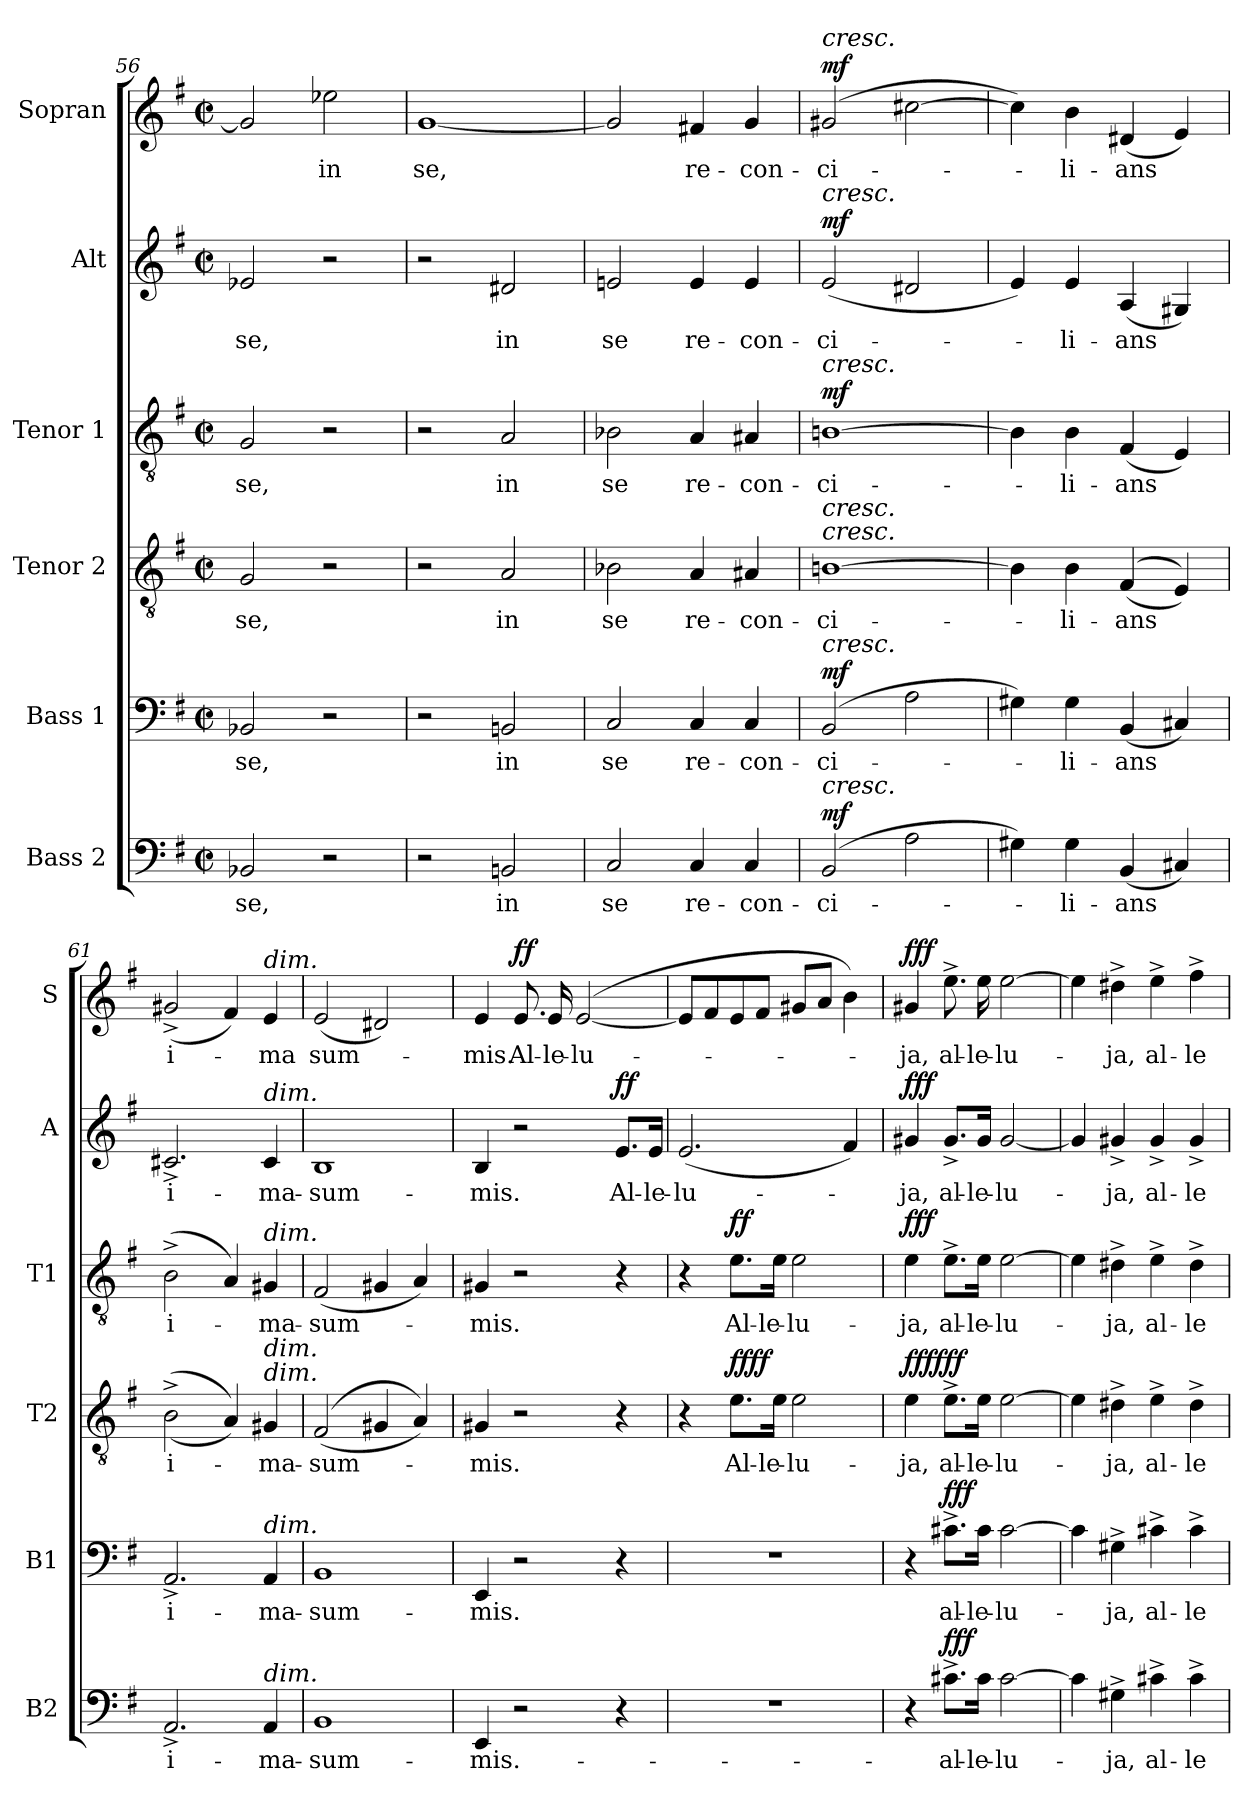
**kern	**text	**dynam	**kern	**text	**dynam	**kern	**text	**dynam	**kern	**text	**dynam	**kern	**text	**dynam	**kern	**text	**dynam
*part6	*part6	*part6	*part5	*part5	*part5	*part4	*part4	*part4	*part3	*part3	*part3	*part2	*part2	*part2	*part1	*part1	*part1
*staff6	*staff6	*staff6	*staff5	*staff5	*staff5	*staff4	*staff4	*staff4	*staff3	*staff3	*staff3	*staff2	*staff2	*staff2	*staff1	*staff1	*staff1
*I"Bass 2	*	*	*I"Bass 1	*	*	*I"Tenor 2	*	*	*I"Tenor 1	*	*	*I"Alt	*	*	*I"Sopran	*	*
*I'B2	*	*	*I'B1	*	*	*I'T2	*	*	*I'T1	*	*	*I'A	*	*	*I'S	*	*
*clefF4	*	*	*clefF4	*	*	*clefGv2	*	*	*clefGv2	*	*	*clefG2	*	*	*clefG2	*	*
*k[f#]	*	*	*k[f#]	*	*	*k[f#]	*	*	*k[f#]	*	*	*k[f#]	*	*	*k[f#]	*	*
*G:	*	*	*G:	*	*	*G:	*	*	*G:	*	*	*G:	*	*	*G:	*	*
*M2/2	*	*	*M2/2	*	*	*M2/2	*	*	*M2/2	*	*	*M2/2	*	*	*M2/2	*	*
*met(c|)	*	*	*met(c|)	*	*	*met(c|)	*	*	*met(c|)	*	*	*met(c|)	*	*	*met(c|)	*	*
=56	=56	=56	=56	=56	=56	=56	=56	=56	=56	=56	=56	=56	=56	=56	=56	=56	=56
!	!LO:LY:b	!	!	!LO:LY:b	!	!	!LO:LY:b	!	!	!LO:LY:b	!	!	!LO:LY:b	!	!	!	!
2BB-X/	se,	.	2BB-X/	se,	.	2G/	se,	.	2G/	se,	.	2e-X/	se,	.	2g/]	.	.
!	!	!	!	!	!	!	!	!	!	!	!	!	!	!	!	!LO:LY:b	!
2r	.	.	2r	.	.	2r	.	.	2r	.	.	2r	.	.	2ee-X\	in	.
=57	=57	=57	=57	=57	=57	=57	=57	=57	=57	=57	=57	=57	=57	=57	=57	=57	=57
!	!	!	!	!	!	!	!	!	!	!	!	!	!	!	!	!LO:LY:b	!
2r	.	.	2r	.	.	2r	.	.	2r	.	.	2r	.	.	[1g	se,	.
!	!LO:LY:b	!	!	!LO:LY:b	!	!	!LO:LY:b	!	!	!LO:LY:b	!	!	!LO:LY:b	!	!	!	!
2BBn/	in	.	2BBn/	in	.	2A/	in	.	2A/	in	.	2d#X/	in	.	.	.	.
=58	=58	=58	=58	=58	=58	=58	=58	=58	=58	=58	=58	=58	=58	=58	=58	=58	=58
!	!LO:LY:b	!	!	!LO:LY:b	!	!	!LO:LY:b	!	!	!LO:LY:b	!	!	!LO:LY:b	!	!	!	!
2C/	se	.	2C/	se	.	2B-X\	se	.	2B-X\	se	.	2en/	se	.	2g/]	.	.
!	!LO:LY:b	!	!	!LO:LY:b	!	!	!LO:LY:b	!	!	!LO:LY:b	!	!	!LO:LY:b	!	!	!LO:LY:b	!
4C/	re-	.	4C/	re-	.	4A/	re-	.	4A/	re-	.	4e/	re-	.	4f#X/	re-	.
!	!LO:LY:b	!	!	!LO:LY:b	!	!	!LO:LY:b	!	!	!LO:LY:b	!	!	!LO:LY:b	!	!	!LO:LY:b	!
4C/	-con-	.	4C/	-con-	.	4A#X/	-con-	.	4A#X/	-con-	.	4e/	-con-	.	4g/	-con-	.
=59	=59	=59	=59	=59	=59	=59	=59	=59	=59	=59	=59	=59	=59	=59	=59	=59	=59
!	!	!	!	!	!	!	!	!	!	!	!	!	!	!	!LO:TX:a:i:t=cresc.	!	!
!	!	!	!	!	!	!	!	!	!	!	!	!LO:TX:a:i:t=cresc.	!	!	!	!	!
!	!	!	!	!	!	!	!	!	!LO:TX:a:i:t=cresc.	!	!	!	!	!	!	!	!
!	!	!	!	!	!	!LO:TX:a:i:t=cresc.	!	!	!	!	!	!	!	!	!	!	!
!	!	!	!	!	!	!LO:TX:a:i:t=cresc.	!	!	!	!	!	!	!	!	!	!	!
!	!	!	!LO:TX:a:i:t=cresc.	!	!	!	!	!	!	!	!	!	!	!	!	!	!
!LO:TX:a:i:t=cresc.	!	!	!	!	!	!	!	!	!	!	!	!	!	!	!	!	!
!	!LO:LY:b	!LO:DY:b	!	!LO:LY:b	!LO:DY:b	!	!LO:LY:b	!LO:DY:b	!	!LO:LY:b	!	!	!LO:LY:b	!	!	!LO:LY:b	!
!	!	!	!	!	!	!	!	!LO:DY:n=1:b	!	!	!LO:DY:b	!	!	!LO:DY:b	!	!	!LO:DY:a
(<2BB/	-ci-	mf	(<2BB/	-ci-	mf	[1Bn	-ci-	mf mf	[1Bn	-ci-	mf	(<2e/	-ci-	mf	(>2g#X/	-ci-	mf
2A\	.	.	2A\	.	.	.	.	.	.	.	.	2d#X/	.	.	[2cc#X\	.	.
=60	=60	=60	=60	=60	=60	=60	=60	=60	=60	=60	=60	=60	=60	=60	=60	=60	=60
4G#X\)	.	.	4G#X\)	.	.	4B\]	.	.	4B\]	.	.	4e/)	.	.	4cc#\])	.	.
!	!LO:LY:b	!	!	!LO:LY:b	!	!	!LO:LY:b	!	!	!LO:LY:b	!	!	!LO:LY:b	!	!	!LO:LY:b	!
4G#\	-li-	.	4G#\	-li-	.	4B\	-li-	.	4B\	-li-	.	4e/	-li-	.	4b\	-li-	.
!	!LO:LY:b	!	!	!LO:LY:b	!	!	!LO:LY:b	!	!	!LO:LY:b	!	!	!LO:LY:b	!	!	!LO:LY:b	!
(<4BB/	-ans	.	(<4BB/	-ans	.	(<(<4F#/	-ans	.	(<4F#/	-ans	.	(<4A/	-ans	.	(<4d#X/	-ans	.
4C#X/)	.	.	4C#X/)	.	.	4E/))	.	.	4E/)	.	.	4G#X/)	.	.	4e/)	.	.
=61	=61	=61	=61	=61	=61	=61	=61	=61	=61	=61	=61	=61	=61	=61	=61	=61	=61
!	!LO:LY:b	!	!	!LO:LY:b	!	!	!LO:LY:b	!	!	!LO:LY:b	!	!	!LO:LY:b	!	!	!LO:LY:b	!
2.AA^/	i-	.	2.AA^/	i-	.	(>(>2B^\	i-	.	(>2B^\	i-	.	2.c#X^/	i-	.	(<2g#X^/	i-	.
.	.	.	.	.	.	4A/))	.	.	4A/)	.	.	.	.	.	4f#/)	.	.
!	!	!	!	!	!	!	!	!	!	!	!	!	!	!	!LO:TX:a:i:t=dim.	!	!
!	!	!	!	!	!	!	!	!	!	!	!	!LO:TX:a:i:t=dim.	!	!	!	!	!
!	!	!	!	!	!	!	!	!	!LO:TX:a:i:t=dim.	!	!	!	!	!	!	!	!
!	!	!	!	!	!	!LO:TX:a:i:t=dim.	!	!	!	!	!	!	!	!	!	!	!
!	!	!	!	!	!	!LO:TX:a:i:t=dim.	!	!	!	!	!	!	!	!	!	!	!
!	!	!	!LO:TX:a:i:t=dim.	!	!	!	!	!	!	!	!	!	!	!	!	!	!
!LO:TX:a:i:t=dim.	!	!	!	!	!	!	!	!	!	!	!	!	!	!	!	!	!
!	!LO:LY:b	!	!	!LO:LY:b	!	!	!LO:LY:b	!	!	!LO:LY:b	!	!	!LO:LY:b	!	!	!LO:LY:b	!
4AA/	-ma-	.	4AA/	-ma-	.	4G#X/	-ma-	.	4G#X/	-ma-	.	4c#/	-ma-	.	4e/	-ma	.
!!LO:PB:g=z
=62	=62	=62	=62	=62	=62	=62	=62	=62	=62	=62	=62	=62	=62	=62	=62	=62	=62
!	!LO:LY:b	!	!	!LO:LY:b	!	!	!LO:LY:b	!	!	!LO:LY:b	!	!	!LO:LY:b	!	!	!LO:LY:b	!
1BB	-sum-	.	1BB	-sum-	.	(<(<2F#/	-sum-	.	(<2F#/	-sum-	.	1B	-sum-	.	(<2e/	sum-	.
.	.	.	.	.	.	4G#X/	.	.	4G#X/	.	.	.	.	.	2d#X/)	.	.
.	.	.	.	.	.	4A/))	.	.	4A/)	.	.	.	.	.	.	.	.
=63	=63	=63	=63	=63	=63	=63	=63	=63	=63	=63	=63	=63	=63	=63	=63	=63	=63
!	!LO:LY:b	!	!	!LO:LY:b	!	!	!LO:LY:b	!	!	!LO:LY:b	!	!	!LO:LY:b	!	!	!LO:LY:b	!
4EE/	-mis.-	.	4EE/	-mis.	.	4G#X/	-mis.	.	4G#X/	-mis.	.	4B/	-mis.	.	4e/	-mis.	.
!	!	!	!	!	!	!	!	!	!	!	!	!	!	!	!	!LO:LY:b	!LO:DY:b
2r	.	.	2r	.	.	2r	.	.	2r	.	.	2r	.	.	8.e/	Al-	ff
!	!	!	!	!	!	!	!	!	!	!	!	!	!	!	!	!LO:LY:b	!
.	.	.	.	.	.	.	.	.	.	.	.	.	.	.	16e/	-le-	.
!	!	!	!	!	!	!	!	!	!	!	!	!	!	!	!	!LO:LY:b	!
.	.	.	.	.	.	.	.	.	.	.	.	.	.	.	(>[2e/	-lu-	.
!	!	!	!	!	!	!	!	!	!	!	!	!	!LO:LY:b	!LO:DY:b	!	!	!
4r	.	.	4r	.	.	4r	.	.	4r	.	.	8.e/L	Al-	ff	.	.	.
!	!	!	!	!	!	!	!	!	!	!	!	!	!LO:LY:b	!	!	!	!
.	.	.	.	.	.	.	.	.	.	.	.	16e/Jk	-le-	.	.	.	.
=64	=64	=64	=64	=64	=64	=64	=64	=64	=64	=64	=64	=64	=64	=64	=64	=64	=64
!	!	!	!	!	!	!	!	!	!	!	!	!	!LO:LY:b	!	!	!	!
1r	.	.	1r	.	.	4r	.	.	4r	.	.	(<2.e/	-lu-	.	8e/L]	.	.
.	.	.	.	.	.	.	.	.	.	.	.	.	.	.	8f#/	.	.
!	!	!	!	!	!	!	!LO:LY:b	!LO:DY:b	!	!LO:LY:b	!	!	!	!	!	!	!
!	!	!	!	!	!	!	!	!LO:DY:n=1:b	!	!	!LO:DY:b	!	!	!	!	!	!
.	.	.	.	.	.	8.e\L	Al-	ff ff	8.e\L	Al-	ff	.	.	.	8e/	.	.
.	.	.	.	.	.	.	.	.	.	.	.	.	.	.	8f#/J	.	.
!	!	!	!	!	!	!	!LO:LY:b	!	!	!LO:LY:b	!	!	!	!	!	!	!
.	.	.	.	.	.	16e\Jk	-le-	.	16e\Jk	-le-	.	.	.	.	.	.	.
!	!	!	!	!	!	!	!LO:LY:b	!	!	!LO:LY:b	!	!	!	!	!	!	!
.	.	.	.	.	.	2e\	-lu-	.	2e\	-lu-	.	.	.	.	8g#X/L	.	.
.	.	.	.	.	.	.	.	.	.	.	.	.	.	.	8a/J	.	.
.	.	.	.	.	.	.	.	.	.	.	.	4f#/)	.	.	4b\)	.	.
=65	=65	=65	=65	=65	=65	=65	=65	=65	=65	=65	=65	=65	=65	=65	=65	=65	=65
!	!	!	!	!	!	!	!LO:LY:b	!LO:DY:b	!	!LO:LY:b	!	!	!LO:LY:b	!	!	!LO:LY:b	!
!	!	!	!	!	!	!	!	!LO:DY:n=1:b	!	!	!LO:DY:b	!	!	!LO:DY:b	!	!	!LO:DY:b
4r	.	.	4r	.	.	4e\	-ja,	fff fff	4e\	-ja,	fff	4g#X/	-ja,	fff	4g#X/	-ja,	fff
!	!LO:LY:b	!LO:DY:a	!	!LO:LY:b	!LO:DY:a	!	!LO:LY:b	!	!	!LO:LY:b	!	!	!LO:LY:b	!	!	!LO:LY:b	!
8.c#X^\L	-al-	fff	8.c#X^\L	al-	fff	8.e^\L	al-	.	8.e^\L	al-	.	8.g#^/L	al-	.	8.ee^\	al-	.
!	!LO:LY:b	!	!	!LO:LY:b	!	!	!LO:LY:b	!	!	!LO:LY:b	!	!	!LO:LY:b	!	!	!LO:LY:b	!
16c#\Jk	-le-	.	16c#\Jk	-le-	.	16e\Jk	-le-	.	16e\Jk	-le-	.	16g#/Jk	-le-	.	16ee\	-le-	.
!	!LO:LY:b	!	!	!LO:LY:b	!	!	!LO:LY:b	!	!	!LO:LY:b	!	!	!LO:LY:b	!	!	!LO:LY:b	!
[2c#\	-lu-	.	[2c#\	-lu-	.	[2e\	-lu-	.	[2e\	-lu-	.	[2g#/	-lu-	.	[2ee\	-lu-	.
=66	=66	=66	=66	=66	=66	=66	=66	=66	=66	=66	=66	=66	=66	=66	=66	=66	=66
4c#\]	.	.	4c#\]	.	.	4e\]	.	.	4e\]	.	.	4g#/]	.	.	4ee\]	.	.
!	!LO:LY:b	!	!	!LO:LY:b	!	!	!LO:LY:b	!	!	!LO:LY:b	!	!	!LO:LY:b	!	!	!LO:LY:b	!
4G#X^\	-ja,	.	4G#X^\	-ja,	.	4d#X^\	-ja,	.	4d#X^\	-ja,	.	4g#X^/	-ja,	.	4dd#X^\	-ja,	.
!	!LO:LY:b	!	!	!LO:LY:b	!	!	!LO:LY:b	!	!	!LO:LY:b	!	!	!LO:LY:b	!	!	!LO:LY:b	!
4c#X^\	al-	.	4c#X^\	al-	.	4e^\	al-	.	4e^\	al-	.	4g#^/	al-	.	4ee^\	al-	.
!	!LO:LY:b	!	!	!LO:LY:b	!	!	!LO:LY:b	!	!	!LO:LY:b	!	!	!LO:LY:b	!	!	!LO:LY:b	!
4c#^\	-le-	.	4c#^\	-le-	.	4d#^\	-le-	.	4d#^\	-le-	.	4g#^/	-le-	.	4ff#^\	-le-	.
=	=	=	=	=	=	=	=	=	=	=	=	=	=	=	=	=	=
*-	*-	*-	*-	*-	*-	*-	*-	*-	*-	*-	*-	*-	*-	*-	*-	*-	*-
